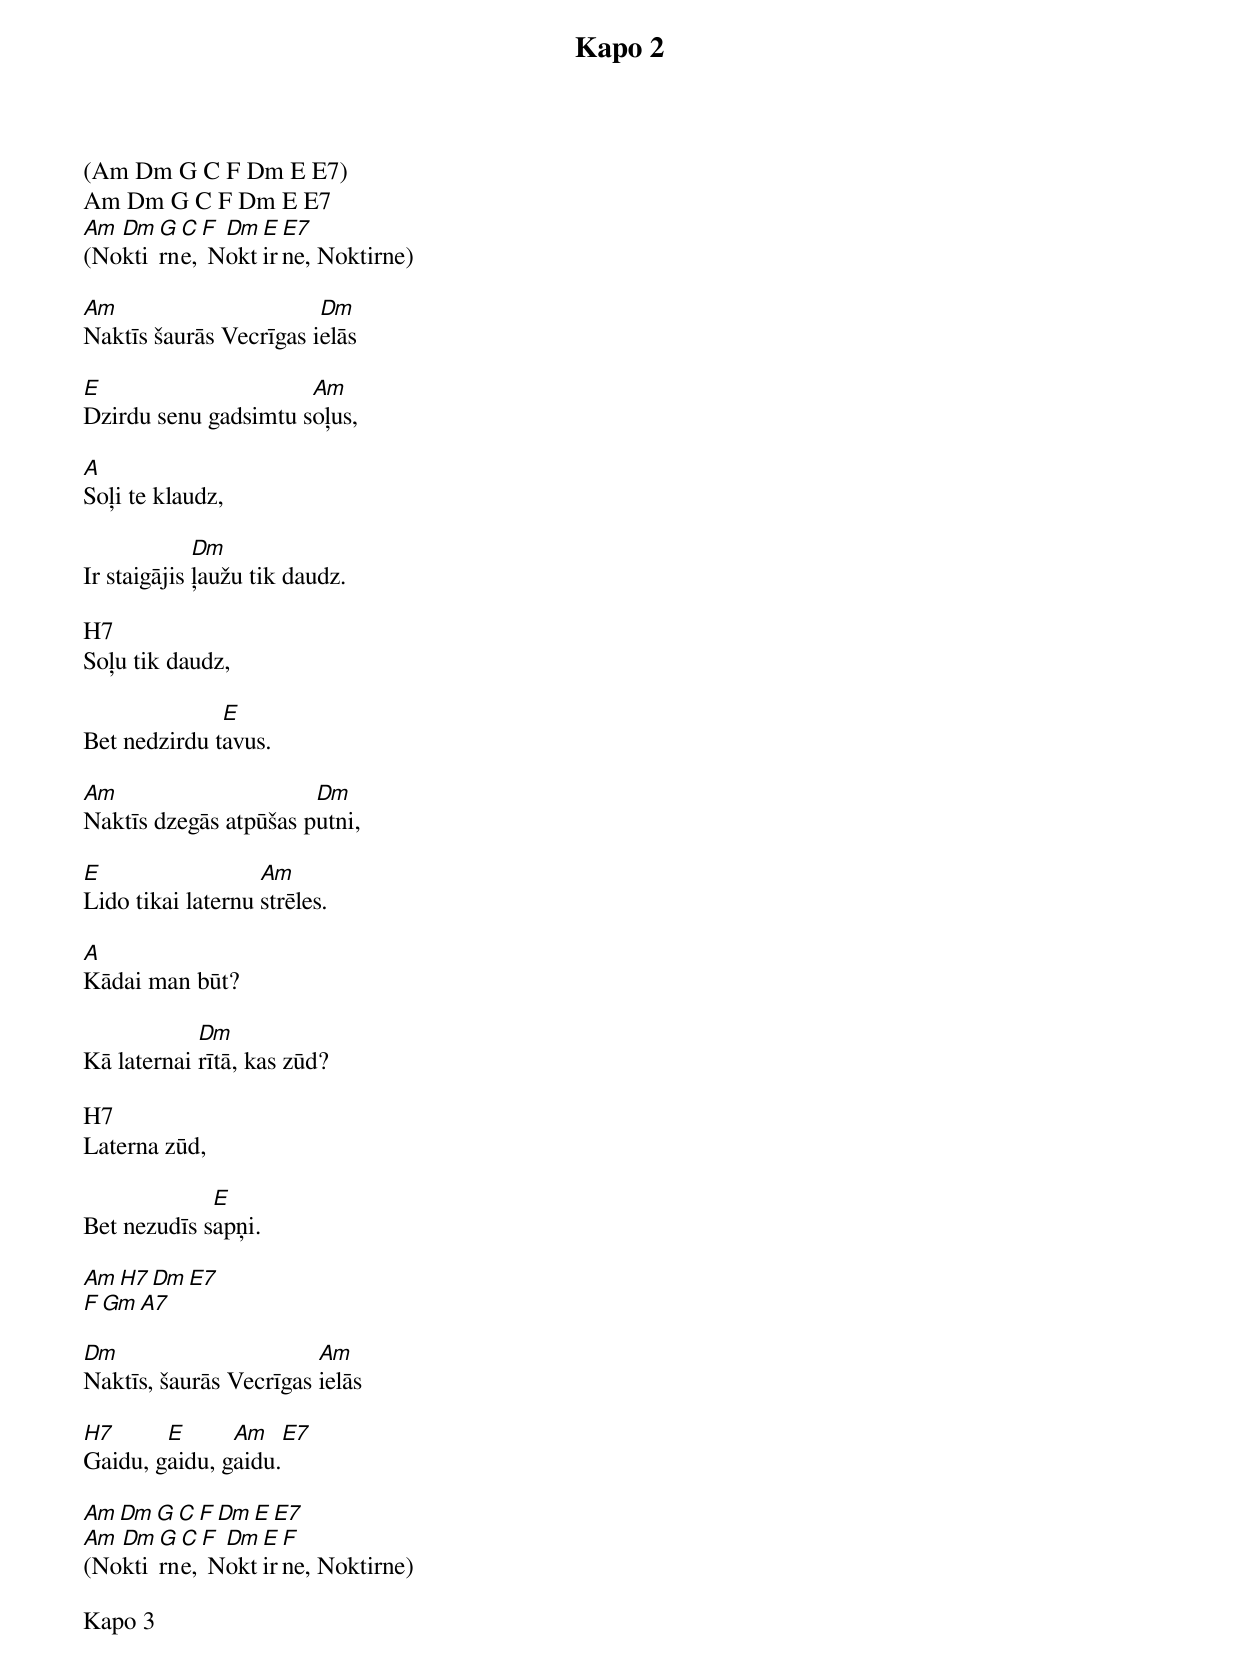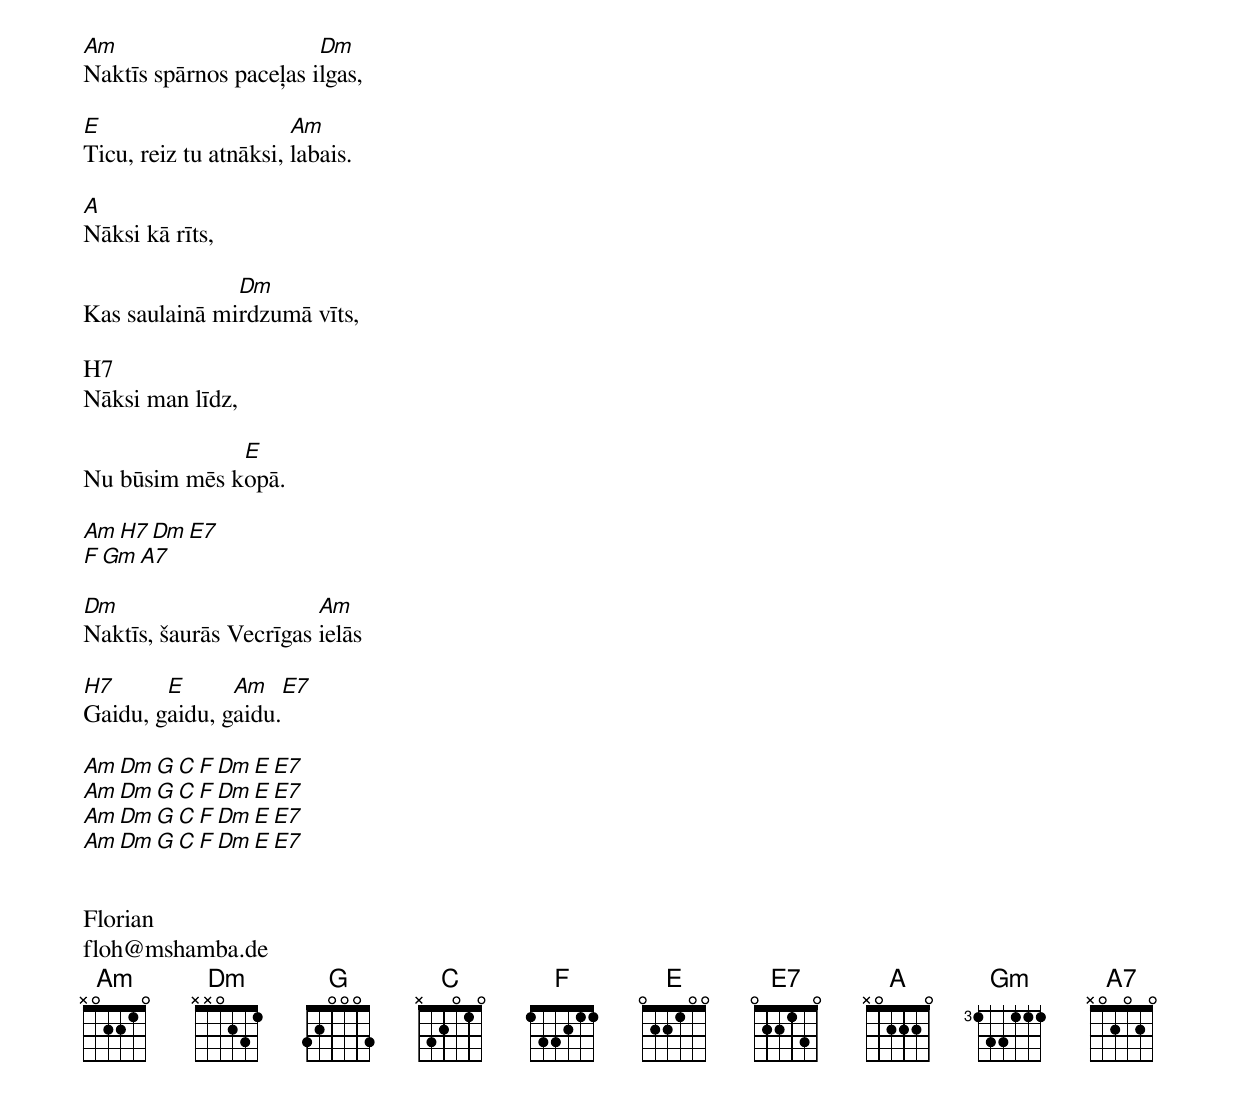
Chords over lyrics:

Kapo 2

(Am Dm G C F Dm E E7)
Am Dm G C F Dm E E7
Am Dm G C F Dm E E7
(Noktirne, Noktirne, Noktirne)

Am		        Dm
Naktīs šaurās Vecrīgas ielās

E		      Am
Dzirdu senu gadsimtu soļus,

A
Soļi te klaudz,

	     Dm
Ir staigājis ļaužu tik daudz.

H7
Soļu tik daudz,

	      E
Bet nedzirdu tavus.

Am		       Dm
Naktīs dzegās atpūšas putni,

E		   Am
Lido tikai laternu strēles.

A
Kādai man būt?

	    Dm
Kā laternai rītā, kas zūd?

H7
Laterna zūd,

	     E
Bet nezudīs sapņi.

Am H7 Dm E7
F Gm A7

Dm		        Am
Naktīs, šaurās Vecrīgas ielās

H7	E      Am	E7
Gaidu, gaidu, gaidu.

Am Dm G C F Dm E E7
Am Dm G C F Dm E F
(Noktirne, Noktirne, Noktirne)

Kapo 3

Am		        Dm
Naktīs spārnos paceļas ilgas,

E		       Am
Ticu, reiz tu atnāksi, labais.

A
Nāksi kā rīts,

	       Dm
Kas saulainā mirdzumā vīts,

H7
Nāksi man līdz,

	      E
Nu būsim mēs kopā.

Am H7 Dm E7
F Gm A7

Dm		        Am
Naktīs, šaurās Vecrīgas ielās

H7	E      Am	E7
Gaidu, gaidu, gaidu.

Am Dm G C F Dm E E7
Am Dm G C F Dm E E7
Am Dm G C F Dm E E7
Am Dm G C F Dm E E7


Florian
floh@mshamba.de
